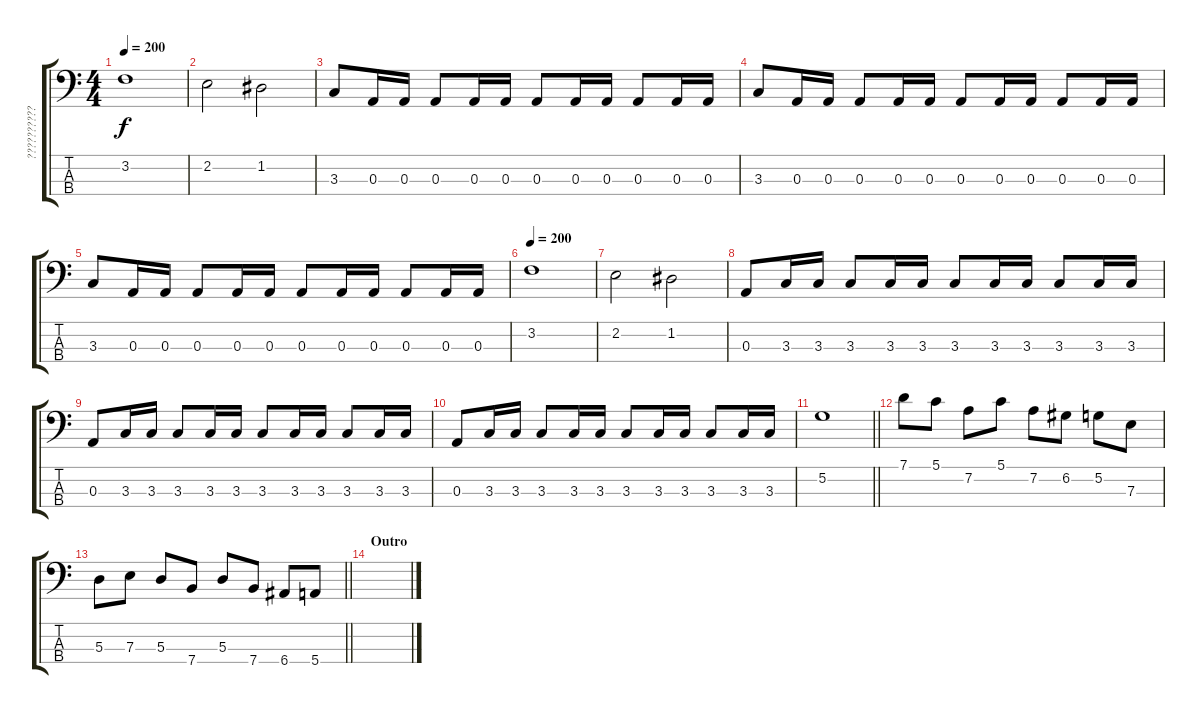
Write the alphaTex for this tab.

\track ("??????????" "??????????") {instrument electricbasspick}
\staff {score tabs}
\tuning (G2 D2 A1 E1) {hide}
\ts (4 4)
\tempo 200
\clef f4
\ks c
3.2.1{dy f} |
2.2.2 1.2.2 |
3.3.8 0.3.16 0.3.16 0.3.8 0.3.16 0.3.16 0.3.8 0.3.16 0.3.16 0.3.8 0.3.16 0.3.16 |
3.3.8 0.3.16 0.3.16 0.3.8 0.3.16 0.3.16 0.3.8 0.3.16 0.3.16 0.3.8 0.3.16 0.3.16 |
3.3.8 0.3.16 0.3.16 0.3.8 0.3.16 0.3.16 0.3.8 0.3.16 0.3.16 0.3.8 0.3.16 0.3.16 |
\tempo 200
3.2.1 |
2.2.2 1.2.2 |
0.3.8 3.3.16 3.3.16 3.3.8 3.3.16 3.3.16 3.3.8 3.3.16 3.3.16 3.3.8 3.3.16 3.3.16 |
0.3.8 3.3.16 3.3.16 3.3.8 3.3.16 3.3.16 3.3.8 3.3.16 3.3.16 3.3.8 3.3.16 3.3.16 |
0.3.8 3.3.16 3.3.16 3.3.8 3.3.16 3.3.16 3.3.8 3.3.16 3.3.16 3.3.8 3.3.16 3.3.16 |
\barLineRight lightlight
5.2.1 |
7.1.8 5.1.8 7.2.8 5.1.8 7.2.8 6.2.8 5.2.8 7.3.8 |
\barLineRight lightlight
5.3.8 7.3.8 5.3.8 7.4.8 5.3.8 7.4.8 6.4.8 5.4.8 |
\section ("" "Outro")
